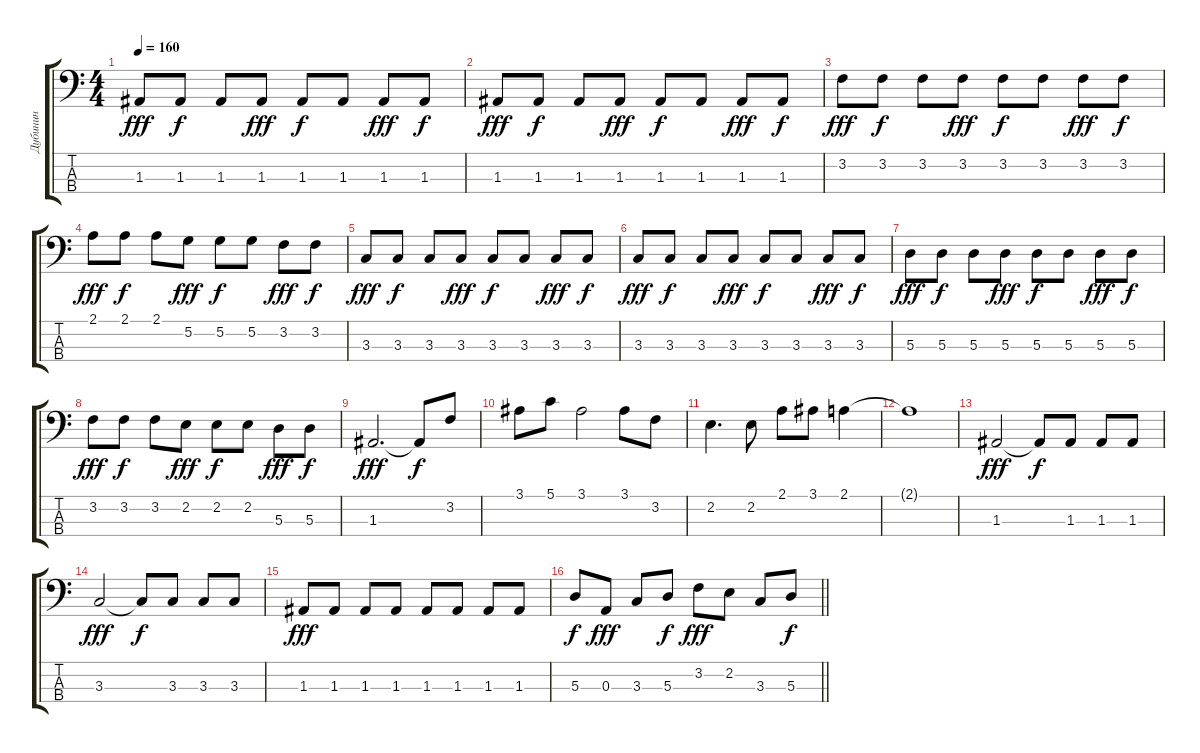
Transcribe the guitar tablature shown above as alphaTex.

\track ("Дубинин" "Дубинин") {instrument electricbassfinger}
\staff {score tabs}
\tuning (G2 D2 A1 E1) {hide}
\ts (4 4)
\tempo 160
\clef f4
\ks c
1.3.8{dy fff} 1.3.8{dy f} 1.3.8 1.3.8{dy fff} 1.3.8{dy f} 1.3.8 1.3.8{dy fff} 1.3.8{dy f} |
1.3.8{dy fff} 1.3.8{dy f} 1.3.8 1.3.8{dy fff} 1.3.8{dy f} 1.3.8 1.3.8{dy fff} 1.3.8{dy f} |
3.2.8{dy fff} 3.2.8{dy f} 3.2.8 3.2.8{dy fff} 3.2.8{dy f} 3.2.8 3.2.8{dy fff} 3.2.8{dy f} |
2.1.8{dy fff} 2.1.8{dy f} 2.1.8 5.2.8{dy fff} 5.2.8{dy f} 5.2.8 3.2.8{dy fff} 3.2.8{dy f} |
3.3.8{dy fff} 3.3.8{dy f} 3.3.8 3.3.8{dy fff} 3.3.8{dy f} 3.3.8 3.3.8{dy fff} 3.3.8{dy f} |
3.3.8{dy fff} 3.3.8{dy f} 3.3.8 3.3.8{dy fff} 3.3.8{dy f} 3.3.8 3.3.8{dy fff} 3.3.8{dy f} |
5.3.8{dy fff} 5.3.8{dy f} 5.3.8 5.3.8{dy fff} 5.3.8{dy f} 5.3.8 5.3.8{dy fff} 5.3.8{dy f} |
3.2.8{dy fff} 3.2.8{dy f} 3.2.8 2.2.8{dy fff} 2.2.8{dy f} 2.2.8 5.3.8{dy fff} 5.3.8{dy f} |
1.3.2{d dy fff} 1.3{t}.8{dy f} 3.2.8 |
3.1.8 5.1.8 3.1.2 3.1.8 3.2.8 |
2.2.4{d} 2.2.8 2.1.8 3.1.8 2.1.4 |
2.1{t}.1 |
1.3.2{dy fff} 1.3{t}.8{dy f} 1.3.8 1.3.8 1.3.8 |
3.3.2{dy fff} 3.3{t}.8{dy f} 3.3.8 3.3.8 3.3.8 |
1.3.8{dy fff} 1.3.8 1.3.8 1.3.8 1.3.8 1.3.8 1.3.8 1.3.8 |
\barLineRight lightlight
5.3.8{dy f} 0.3.8{dy fff} 3.3.8 5.3.8{dy f} 3.2.8{dy fff} 2.2.8 3.3.8 5.3.8{dy f}
